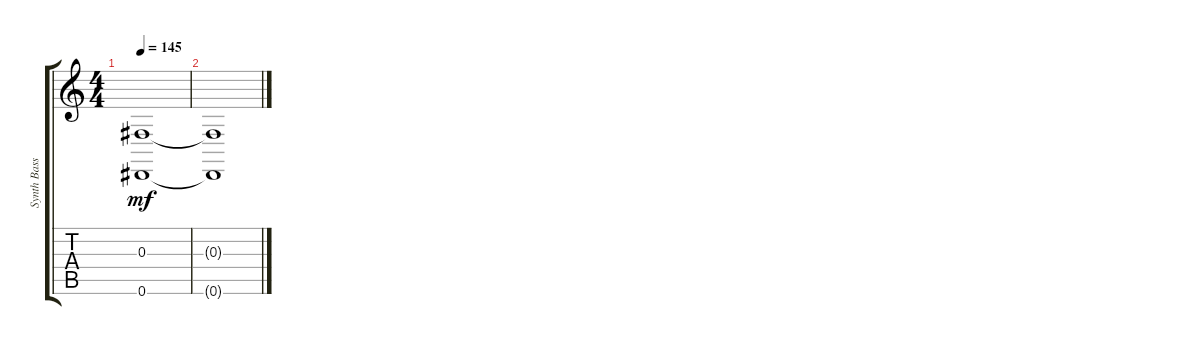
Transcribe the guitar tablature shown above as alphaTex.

\track ("Synth Bass" "Synth Bass") {instrument synthbrass2}
\staff {score tabs}
\tuning (Eb4 Bb3 Gb3 Db3 Ab2 Eb2) {hide}
\ts (4 4)
\tempo 145
\clef g2
\ks c
(0.3 0.6).1{dy mf} |
(0.3{t} 0.6{t}).1
